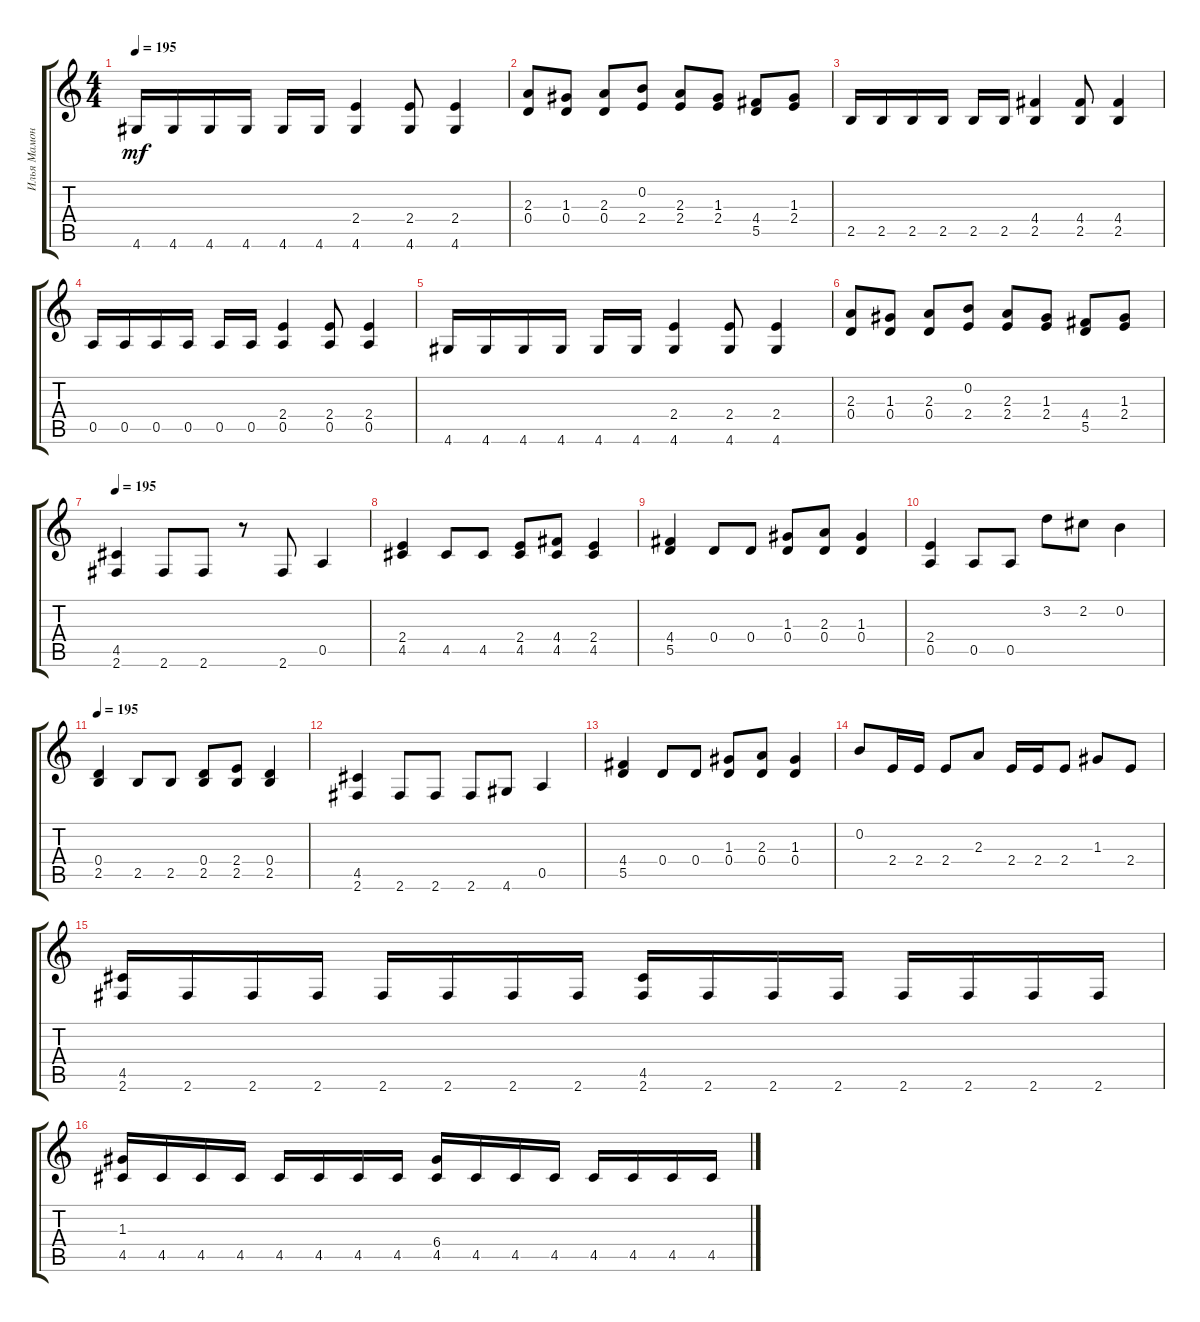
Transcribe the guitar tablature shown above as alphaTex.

\track ("Илья Мамонтов" "Илья Мамон") {instrument distortionguitar}
\staff {score tabs}
\tuning (E4 B3 G3 D3 A2 E2) {hide}
\ts (4 4)
\tempo 195
\clef g2
\ks c
4.6.16{dy mf} 4.6.16 4.6.16 4.6.16 4.6.16 4.6.16 (2.4 4.6).4 (2.4 4.6).8 (2.4 4.6).4 |
(2.3 0.4).8 (1.3 0.4).8 (2.3 0.4).8 (0.2 2.4).8 (2.3 2.4).8 (1.3 2.4).8 (4.4 5.5).8 (1.3 2.4).8 |
2.5.16 2.5.16 2.5.16 2.5.16 2.5.16 2.5.16 (4.4 2.5).4 (4.4 2.5).8 (4.4 2.5).4 |
0.5.16 0.5.16 0.5.16 0.5.16 0.5.16 0.5.16 (2.4 0.5).4 (2.4 0.5).8 (2.4 0.5).4 |
4.6.16 4.6.16 4.6.16 4.6.16 4.6.16 4.6.16 (2.4 4.6).4 (2.4 4.6).8 (2.4 4.6).4 |
(2.3 0.4).8 (1.3 0.4).8 (2.3 0.4).8 (0.2 2.4).8 (2.3 2.4).8 (1.3 2.4).8 (4.4 5.5).8 (1.3 2.4).8 |
\tempo 195
(4.5 2.6).4 2.6.8 2.6.8 r.8 2.6.8 0.5.4 |
(2.4 4.5).4 4.5.8 4.5.8 (2.4 4.5).8 (4.4 4.5).8 (2.4 4.5).4 |
(4.4 5.5).4 0.4.8 0.4.8 (1.3 0.4).8 (2.3 0.4).8 (1.3 0.4).4 |
(2.4 0.5).4 0.5.8 0.5.8 3.2.8 2.2.8 0.2.4 |
\tempo 195
(0.4 2.5).4 2.5.8 2.5.8 (0.4 2.5).8 (2.4 2.5).8 (0.4 2.5).4 |
(4.5 2.6).4 2.6.8 2.6.8 2.6.8 4.6.8 0.5.4 |
(4.4 5.5).4 0.4.8 0.4.8 (1.3 0.4).8 (2.3 0.4).8 (1.3 0.4).4 |
0.2.8 2.4.16 2.4.16 2.4.8 2.3.8 2.4.16 2.4.16 2.4.8 1.3.8 2.4.8 |
(4.5 2.6).16 2.6.16 2.6.16 2.6.16 2.6.16 2.6.16 2.6.16 2.6.16 (4.5 2.6).16 2.6.16 2.6.16 2.6.16 2.6.16 2.6.16 2.6.16 2.6.16 |
(1.3 4.5).16 4.5.16 4.5.16 4.5.16 4.5.16 4.5.16 4.5.16 4.5.16 (6.4 4.5).16 4.5.16 4.5.16 4.5.16 4.5.16 4.5.16 4.5.16 4.5.16
